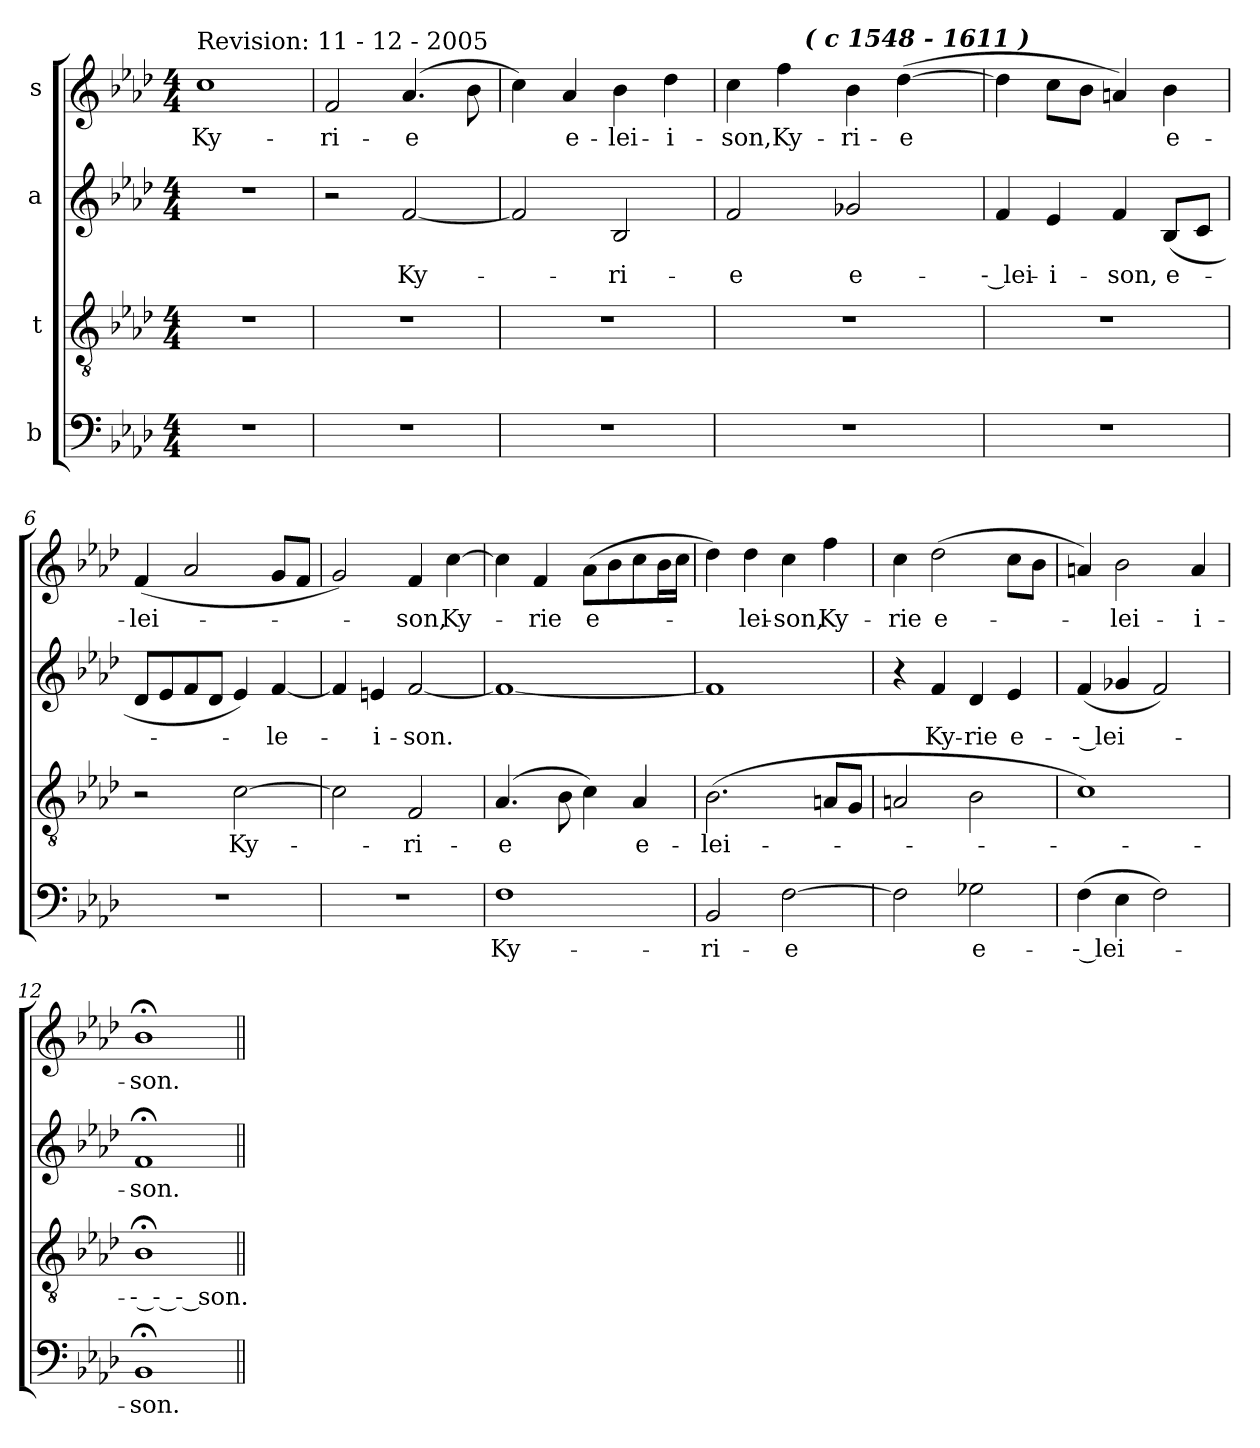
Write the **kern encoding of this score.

**kern	**text	**kern	**text	**kern	**text	**kern	**text
*part4	*part4	*part3	*part3	*part2	*part2	*part1	*part1
*staff4	*staff4	*staff3	*staff3	*staff2	*staff2	*staff1	*staff1
*I"b	*	*I"t	*	*I"a	*	*I"s	*
!!LO:PB:g=z
*clefF4	*	*clefGv2	*	*clefG2	*	*clefG2	*
*	*	*ITrd7c12	*	*	*	*	*
*k[b-e-a-d-]	*	*k[b-e-a-d-]	*	*k[b-e-a-d-]	*	*k[b-e-a-d-]	*
*f:	*	*f:	*	*f:	*	*f:	*
*M4/4	*	*M4/4	*	*M4/4	*	*M4/4	*
*MM120	*	*MM120	*	*MM120	*	*MM120	*
=1	=1	=1	=1	=1	=1	=1	=1
!	!	!	!	!	!	!LO:TX:a:t=Revision&colon;  11 - 12 - 2005	!
!	!	!	!	!	!	!	!LO:LY:b:color=#000000
1r	.	1r	.	1r	.	1cci	Ky-
=2	=2	=2	=2	=2	=2	=2	=2
!	!	!	!	!	!	!	!LO:LY:b:color=#000000
1r	.	1r	.	2r	.	2fi/	-ri-
!	!	!	!	!	!LO:LY:b:color=#000000	!	!
!	!	!	!	!	!	!	!LO:LY:b:color=#000000
.	.	.	.	[2fi/	Ky-	(4.a-i/	-e
.	.	.	.	.	.	8b-i\	.
=3	=3	=3	=3	=3	=3	=3	=3
1r	.	1r	.	2fi/]	.	4cci\)	.
!	!	!	!	!	!	!	!LO:LY:b:color=#000000
.	.	.	.	.	.	4a-i/	e-
!	!	!	!	!	!LO:LY:b:color=#000000	!	!
!	!	!	!	!	!	!	!LO:LY:b:color=#000000
.	.	.	.	2B-i/	-ri-	4b-i\	-lei-
!	!	!	!	!	!	!	!LO:LY:b:color=#000000
.	.	.	.	.	.	4dd-i\	-i-
=4	=4	=4	=4	=4	=4	=4	=4
!	!	!	!	!	!LO:LY:b:color=#000000	!	!
!	!	!	!	!	!	!	!LO:LY:b:color=#000000
*	*	*	*	*	*	*^	*
1r	.	1r	.	2fi/	-e	4cci\	4ryy	-son,
!	!	!	!	!	!	!	!	!LO:LY:b:color=#000000
.	.	.	.	.	.	4ffi\	16ryy	Ky-
.	.	.	.	.	.	.	256.ryy	.
!	!	!	!	!	!	!	!LO:TX:a:Bi:t=( c 1548 - 1611 )	!
.	.	.	.	.	.	.	2ryy	.
!	!	!	!	!	!LO:LY:b:color=#000000	!	!	!
!	!	!	!	!	!	!	!	!LO:LY:b:color=#000000
.	.	.	.	2g-Xi/	e-	4b-i\	.	-ri-
!	!	!	!	!	!	!	!	!LO:LY:b:color=#000000
.	.	.	.	.	.	([4dd-i\	.	-e
.	.	.	.	.	.	.	8ryy	.
.	.	.	.	.	.	.	32ryy	.
.	.	.	.	.	.	.	64ryy	.
.	.	.	.	.	.	.	128ryy	.
.	.	.	.	.	.	.	512ryy	.
*	*	*	*	*	*	*v	*v	*
!!LO:LB:g=z
=5	=5	=5	=5	=5	=5	=5	=5
*	*	*	*	*	*	*^	*
!	!	!	!	!	!LO:LY:b:color=#000000	!	!	!
*	*	*	*	*	*	*v	*v	*
1r	.	1r	.	4fi/	-- lei-	4dd-i\]	.
!	!	!	!	!	!LO:LY:b:color=#000000	!	!
.	.	.	.	4e-i/	-i-	8cci\L	.
.	.	.	.	.	.	8b-i\J	.
!	!	!	!	!	!LO:LY:b:color=#000000	!	!
.	.	.	.	4fi/	-son,	4ani/)	.
!	!	!	!	!	!LO:LY:b:color=#000000	!	!
!	!	!	!	!	!	!	!LO:LY:b:color=#000000
.	.	.	.	(8B-i/L	e-	4b-i\	e-
.	.	.	.	8ci/J	.	.	.
=6	=6	=6	=6	=6	=6	=6	=6
!	!	!	!	!	!	!	!LO:LY:b:color=#000000
1r	.	2r	.	8d-i/L	.	(4fi/	-lei-
.	.	.	.	8e-i/	.	.	.
.	.	.	.	8fi/	.	2a-i/	.
.	.	.	.	8d-i/J	.	.	.
!	!	!	!LO:LY:b:color=#000000	!	!	!	!
.	.	[2Ci\	Ky-	4e-i/)	.	.	.
!	!	!	!	!	!LO:LY:b:color=#000000	!	!
.	.	.	.	[4fi/	-le-	8gi/L	.
.	.	.	.	.	.	8fi/J	.
=7	=7	=7	=7	=7	=7	=7	=7
1r	.	2Ci\]	.	4fi/]	.	2gi/)	.
!	!	!	!	!	!LO:LY:b:color=#000000	!	!
.	.	.	.	4eni/	-i-	.	.
!	!	!	!LO:LY:b:color=#000000	!	!	!	!
!	!	!	!	!	!LO:LY:b:color=#000000	!	!
!	!	!	!	!	!	!	!LO:LY:b:color=#000000
.	.	2FFi/	-ri-	[2fi/	-son.	4fi/	-son,
!	!	!	!	!	!	!	!LO:LY:b:color=#000000
.	.	.	.	.	.	[4cci\	Ky-
=8	=8	=8	=8	=8	=8	=8	=8
!	!LO:LY:b:color=#000000	!	!	!	!	!	!
!	!	!	!LO:LY:b:color=#000000	!	!	!	!
1Fi	Ky-	(4.AA-i/	-e	1fi_	.	4cci\]	.
!	!	!	!	!	!	!	!LO:LY:b:color=#000000
.	.	.	.	.	.	4fi/	-rie
.	.	8BB-i\	.	.	.	.	.
!	!	!	!	!	!	!	!LO:LY:b:color=#000000
.	.	4Ci\)	.	.	.	(8a-i\L	e-
.	.	.	.	.	.	8b-i\	.
!	!	!	!LO:LY:b:color=#000000	!	!	!	!
.	.	4AA-i/	e-	.	.	8cci\	.
.	.	.	.	.	.	16b-i\L	.
.	.	.	.	.	.	16cci\JJ	.
=9	=9	=9	=9	=9	=9	=9	=9
!	!LO:LY:b:color=#000000	!	!	!	!	!	!
!	!	!	!LO:LY:b:color=#000000	!	!	!	!
2BB-i/	-ri-	(2.BB-i\	-lei-	1fi]	.	4dd-i\)	.
!	!	!	!	!	!	!	!LO:LY:b:color=#000000
.	.	.	.	.	.	4dd-i\	-lei-
!	!LO:LY:b:color=#000000	!	!	!	!	!	!
!	!	!	!	!	!	!	!LO:LY:b:color=#000000
[2Fi\	-e	.	.	.	.	4cci\	-son,
!	!	!	!	!	!	!	!LO:LY:b:color=#000000
.	.	8AAni/L	.	.	.	4ffi\	Ky-
.	.	8GGi/J	.	.	.	.	.
=10	=10	=10	=10	=10	=10	=10	=10
!	!	!	!	!	!	!	!LO:LY:b:color=#000000
2Fi\]	.	2AAni/	.	4r	.	4cci\	-rie
!	!	!	!	!	!LO:LY:b:color=#000000	!	!
!	!	!	!	!	!	!	!LO:LY:b:color=#000000
.	.	.	.	4fi/	Ky-	(2dd-i\	e-
!	!LO:LY:b:color=#000000	!	!	!	!	!	!
!	!	!	!	!	!LO:LY:b:color=#000000	!	!
2G-Xi\	e-	2BB-i\	.	4d-i/	-rie	.	.
!	!	!	!	!	!LO:LY:b:color=#000000	!	!
.	.	.	.	4e-i/	e-	8cci\L	.
.	.	.	.	.	.	8b-i\J	.
!!LO:PB:g=z
=11	=11	=11	=11	=11	=11	=11	=11
!	!LO:LY:b:color=#000000	!	!	!	!	!	!
!	!	!	!	!	!LO:LY:b:color=#000000	!	!
(4Fi\	-- lei-	1Ci)	.	(4fi/	-- lei-	4ani/)	.
!	!	!	!	!	!	!	!LO:LY:b:color=#000000
4E-i\	.	.	.	4g-Xi/	.	2b-i\	-lei-
2Fi\)	.	.	.	2fi/)	.	.	.
!	!	!	!	!	!	!	!LO:LY:b:color=#000000
.	.	.	.	.	.	4ai/	-i-
=12	=12	=12	=12	=12	=12	=12	=12
!	!LO:LY:b:color=#000000	!	!	!	!	!	!
!	!	!	!LO:LY:b:color=#000000	!	!	!	!
!	!	!	!	!	!LO:LY:b:color=#000000	!	!
!	!	!	!	!	!	!	!LO:LY:b:color=#000000
1BB-;i	-son.	1BB-;i	-- - - son.	1f;i	-son.	1b-;i	-son.
=||	=||	=||	=||	=||	=||	=||	=||
*-	*-	*-	*-	*-	*-	*-	*-
